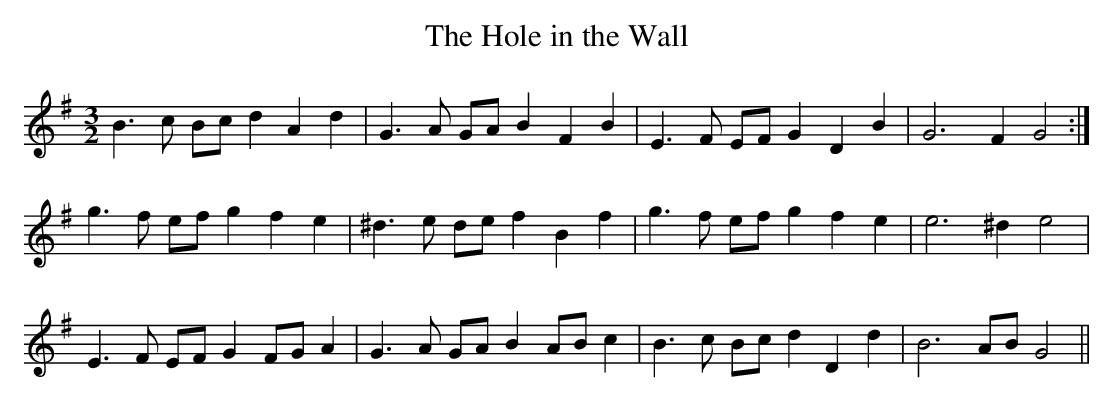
X:1
T:The Hole in the Wall
M:3/2
L:1/4
K:G
B>c B/2c/2d Ad | G>A G/2A/2B FB | E>F E/2F/2G DB | G3 F G2 :|
g>f e/2f/2g fe | ^d>e d/2e/2f Bf | g>f e/2f/2g fe | e3 ^d e2 |
E>F E/2F/2G F/2G/2A | G>A G/2A/2B A/2B/2c | B>c B/2c/2d Dd | B3 A/2B/2 G2 ||
